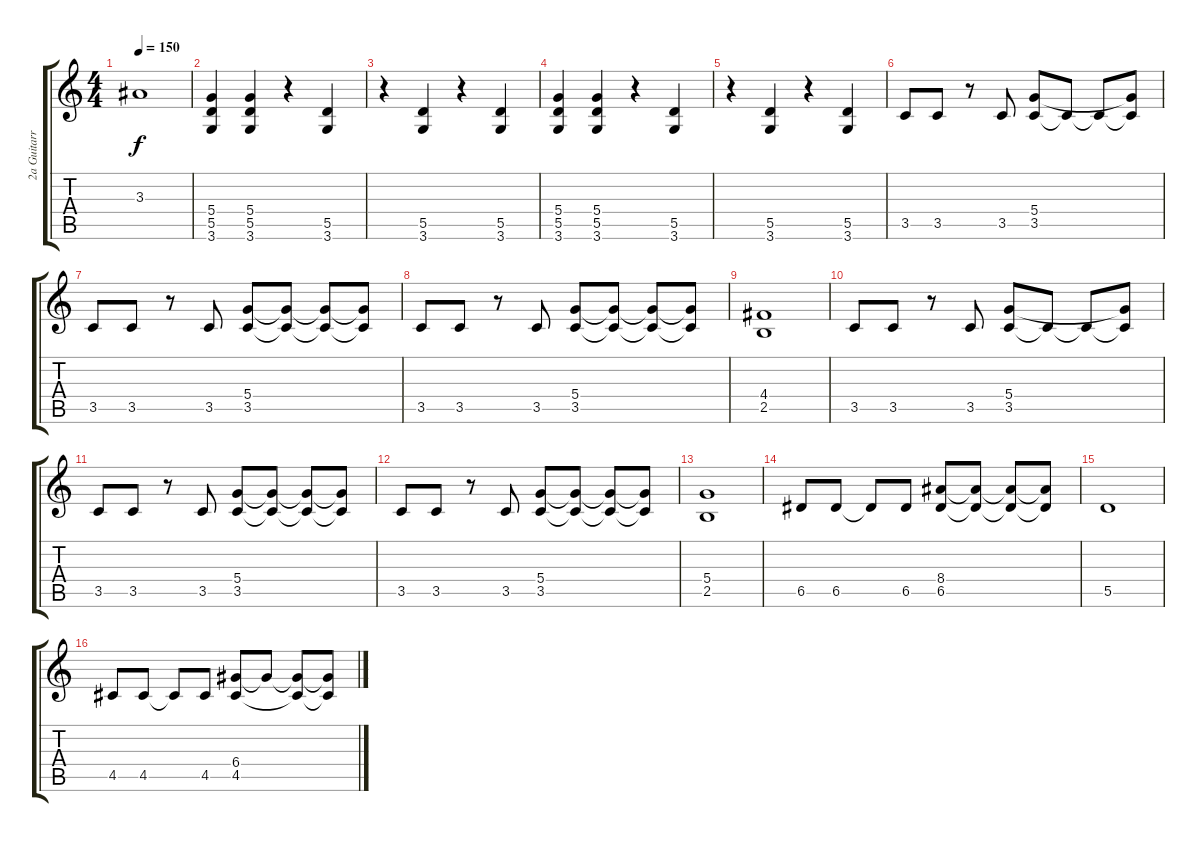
\track ("2a Guitarra" "2a Guitarr") {instrument distortionguitar}
\staff {score tabs}
\tuning (E4 B3 G3 D3 A2 E2) {hide}
\ts (4 4)
\tempo 150
\clef g2
\ks c
3.3.1{dy f} |
(5.4 5.5 3.6).4 (5.4 5.5 3.6).4 r.4 (5.5 3.6).4 |
r.4 (5.5 3.6).4 r.4 (5.5 3.6).4 |
(5.4 5.5 3.6).4 (5.4 5.5 3.6).4 r.4 (5.5 3.6).4 |
r.4 (5.5 3.6).4 r.4 (5.5 3.6).4 |
3.5.8 3.5.8 r.8 3.5.8 (5.4 3.5).8 3.5{t}.8 3.5{t}.8 (5.4{t} 3.5{t}).8 |
3.5.8 3.5.8 r.8 3.5.8 (5.4 3.5).8 (5.4{t} 3.5{t}).8 (5.4{t} 3.5{t}).8 (5.4{t} 3.5{t}).8 |
3.5.8 3.5.8 r.8 3.5.8 (5.4 3.5).8 (5.4{t} 3.5{t}).8 (5.4{t} 3.5{t}).8 (5.4{t} 3.5{t}).8 |
(4.4 2.5).1 |
3.5.8 3.5.8 r.8 3.5.8 (5.4 3.5).8 3.5{t}.8 3.5{t}.8 (5.4{t} 3.5{t}).8 |
3.5.8 3.5.8 r.8 3.5.8 (5.4 3.5).8 (5.4{t} 3.5{t}).8 (5.4{t} 3.5{t}).8 (5.4{t} 3.5{t}).8 |
3.5.8 3.5.8 r.8 3.5.8 (5.4 3.5).8 (5.4{t} 3.5{t}).8 (5.4{t} 3.5{t}).8 (5.4{t} 3.5{t}).8 |
(5.4 2.5).1 |
6.5.8 6.5.8 6.5{t}.8 6.5.8 (8.4 6.5).8 (8.4{t} 6.5{t}).8 (8.4{t} 6.5{t}).8 (8.4{t} 6.5{t}).8 |
5.5.1 |
4.5.8 4.5.8 4.5{t}.8 4.5.8 (6.4 4.5).8 6.4{t}.8 (6.4{t} 4.5{t}).8 (6.4{t} 4.5{t}).8
